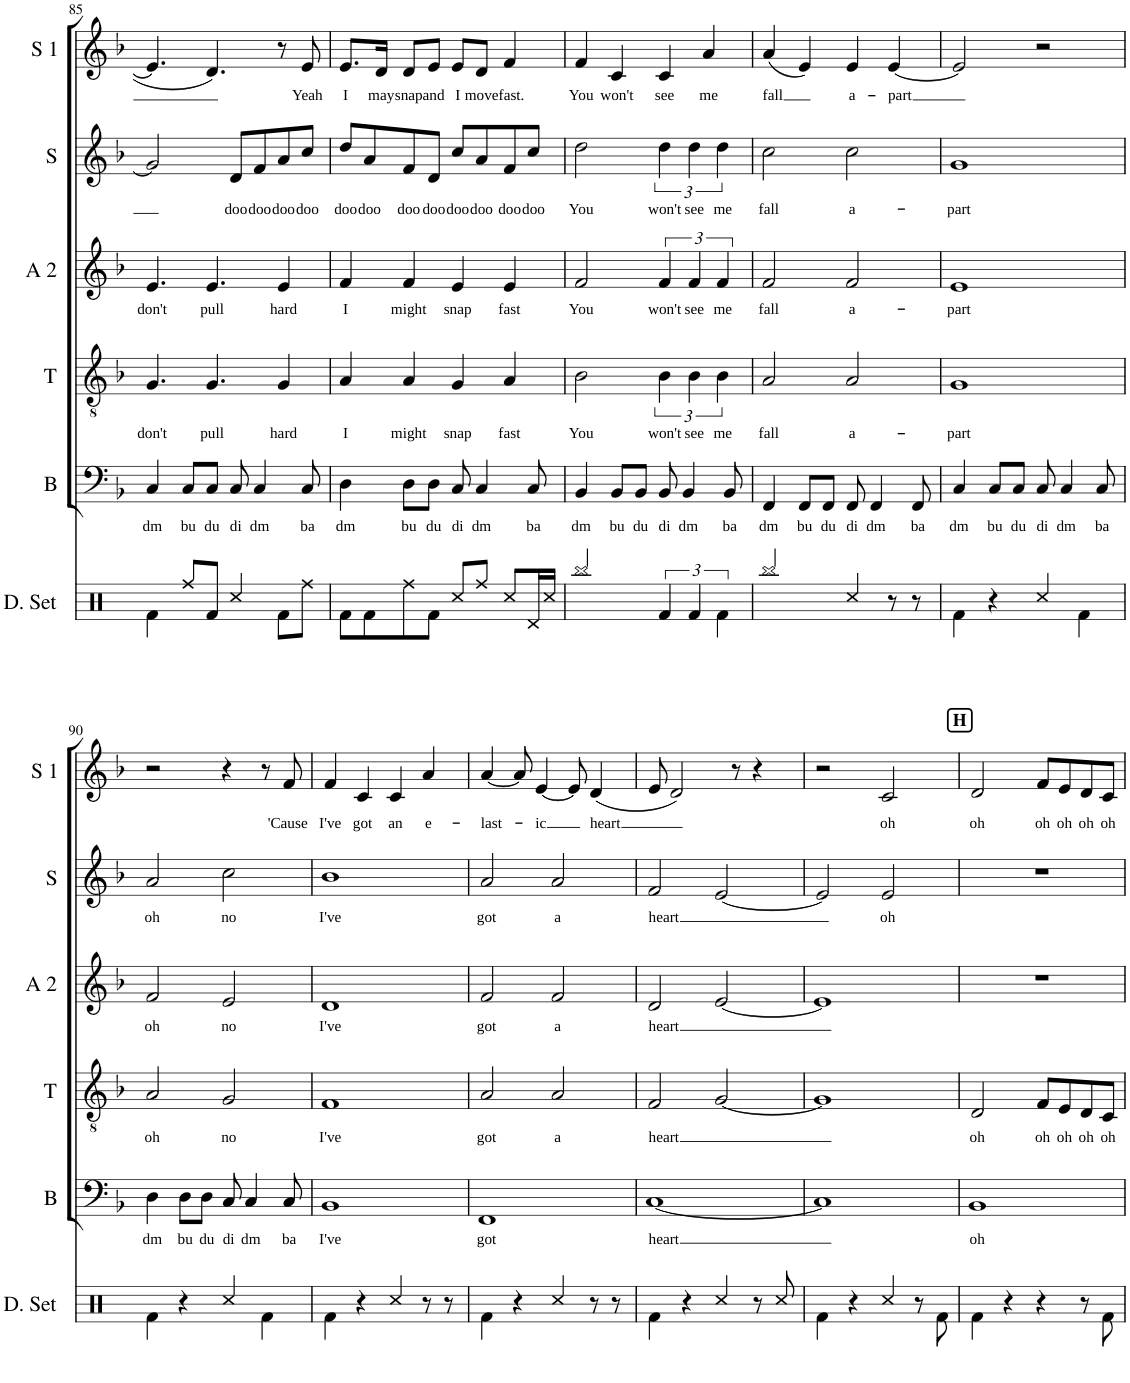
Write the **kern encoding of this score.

**kern	**kern	**text	**kern	**text	**kern	**text	**kern	**text	**kern	**text
*part6	*part5	*part5	*part4	*part4	*part3	*part3	*part2	*part2	*part1	*part1
*staff6	*staff5	*staff5	*staff4	*staff4	*staff3	*staff3	*staff2	*staff2	*staff1	*staff1
*I"Drumset	*I"Bass	*	*I"Tenor	*	*I"Alto 2	*	*I"Soprano	*	*I"Solo 1	*
*I'D. Set	*I'B	*	*I'T	*	*I'A 2	*	*I'S	*	*I'S 1	*
!!LO:PB:g=z
*clefX	*clefF4	*	*clefGv2	*	*clefG2	*	*clefG2	*	*clefG2	*
*k[]	*k[b-]	*	*k[b-]	*	*k[b-]	*	*k[b-]	*	*k[b-]	*
*	*F:	*	*F:	*	*F:	*	*F:	*	*F:	*
*M4/4	*M4/4	*	*M4/4	*	*M4/4	*	*M4/4	*	*M4/4	*
=85	=85	=85	=85	=85	=85	=85	=85	=85	=85	=85
!	!	!LO:LY:b	!	!LO:LY:b	!	!LO:LY:b	!	!	!	!
4Rf\	4C/	dm	4.G/	don't	4.e/	don't	2g/]	.	4.e/]	.
!	!	!LO:LY:b	!	!	!	!	!	!	!	!
8Rff/L	8C/L	bu	.	.	.	.	.	.	.	.
!	!	!LO:LY:b	!	!LO:LY:b	!	!LO:LY:b	!	!	!	!
8Rf/J	8C/J	du	4.G/	pull	4.e/	pull	.	.	4.d/	.
!	!	!LO:LY:b	!	!	!	!	!	!LO:LY:b	!	!
4Rcc/	8C/	di	.	.	.	.	8d/L	doo	.	.
!	!	!LO:LY:b	!	!	!	!	!	!LO:LY:b	!	!
.	4C/	dm	.	.	.	.	8f/	doo	.	.
!	!	!	!	!LO:LY:b	!	!LO:LY:b	!	!LO:LY:b	!	!
8Rf\L	.	.	4G/	hard	4e/	hard	8a/	doo	8r	.
!	!	!LO:LY:b	!	!	!	!	!	!LO:LY:b	!	!LO:LY:b
8Rff\J	8C/	ba	.	.	.	.	8cc/J	doo	8e/	Yeah
=86	=86	=86	=86	=86	=86	=86	=86	=86	=86	=86
!	!	!LO:LY:b	!	!LO:LY:b	!	!LO:LY:b	!	!LO:LY:b	!	!LO:LY:b
8Rf\L	4D\	dm	4A/	I	4f/	I	8dd/L	doo	8.e/L	I
!	!	!	!	!	!	!	!	!LO:LY:b	!	!
8Rf\	.	.	.	.	.	.	8a/	doo	.	.
!	!	!	!	!	!	!	!	!	!	!LO:LY:b
.	.	.	.	.	.	.	.	.	16d/Jk	may
!	!	!LO:LY:b	!	!LO:LY:b	!	!LO:LY:b	!	!LO:LY:b	!	!LO:LY:b
8Rff\	8D\L	bu	4A/	might	4f/	might	8f/	doo	8d/L	snap
!	!	!LO:LY:b	!	!	!	!	!	!LO:LY:b	!	!LO:LY:b
8Rf\J	8D\J	du	.	.	.	.	8d/J	doo	8e/J	and
!	!	!LO:LY:b	!	!LO:LY:b	!	!LO:LY:b	!	!LO:LY:b	!	!LO:LY:b
8Rcc/L	8C/	di	4G/	snap	4e/	snap	8cc/L	doo	8e/L	I
!	!	!LO:LY:b	!	!	!	!	!	!LO:LY:b	!	!LO:LY:b
8Rff/J	4C/	dm	.	.	.	.	8a/	doo	8d/J	move
!	!	!	!	!LO:LY:b	!	!LO:LY:b	!	!LO:LY:b	!	!LO:LY:b
8Rcc/L	.	.	4A/	fast	4e/	fast	8f/	doo	4f/	fast.
!	!	!LO:LY:b	!	!	!	!	!	!LO:LY:b	!	!
16Rd/L	8C/	ba	.	.	.	.	8cc/J	doo	.	.
16Rcc/JJ	.	.	.	.	.	.	.	.	.	.
=87	=87	=87	=87	=87	=87	=87	=87	=87	=87	=87
!	!	!LO:LY:b	!	!LO:LY:b	!	!LO:LY:b	!	!LO:LY:b	!	!LO:LY:b
2Rbb/	4BB-/	dm	2B-\	You	2f/	You	2dd\	You	4f/	You
!	!	!LO:LY:b	!	!	!	!	!	!	!	!LO:LY:b
.	8BB-/L	bu	.	.	.	.	.	.	4c/	won't
!	!	!LO:LY:b	!	!	!	!	!	!	!	!
.	8BB-/J	du	.	.	.	.	.	.	.	.
!	!	!LO:LY:b	!	!LO:LY:b	!	!LO:LY:b	!	!LO:LY:b	!	!LO:LY:b
6Rf/	8BB-/	di	6B-\	won't	6f/	won't	6dd\	won't	4c/	see
!	!	!LO:LY:b	!	!	!	!	!	!	!	!
.	4BB-/	dm	.	.	.	.	.	.	.	.
!	!	!	!	!LO:LY:b	!	!LO:LY:b	!	!LO:LY:b	!	!
6Rf/	.	.	6B-\	see	6f/	see	6dd\	see	.	.
!	!	!	!	!	!	!	!	!	!	!LO:LY:b
.	.	.	.	.	.	.	.	.	4a/	me
!	!	!	!	!LO:LY:b	!	!LO:LY:b	!	!LO:LY:b	!	!
6Rf\	.	.	6B-\	me	6f/	me	6dd\	me	.	.
!	!	!LO:LY:b	!	!	!	!	!	!	!	!
.	8BB-/	ba	.	.	.	.	.	.	.	.
=88	=88	=88	=88	=88	=88	=88	=88	=88	=88	=88
!	!	!LO:LY:b	!	!LO:LY:b	!	!LO:LY:b	!	!LO:LY:b	!	!LO:LY:b
2Rbb/	4FF/	dm	2A/	fall	2f/	fall	2cc\	fall	(<4a/	fall
!	!	!LO:LY:b	!	!	!	!	!	!	!	!
.	8FF/L	bu	.	.	.	.	.	.	4e/)	.
!	!	!LO:LY:b	!	!	!	!	!	!	!	!
.	8FF/J	du	.	.	.	.	.	.	.	.
!	!	!LO:LY:b	!	!LO:LY:b	!	!LO:LY:b	!	!LO:LY:b	!	!LO:LY:b
4Rcc/	8FF/	di	2A/	a-	2f/	a-	2cc\	a-	4e/	a-
!	!	!LO:LY:b	!	!	!	!	!	!	!	!
.	4FF/	dm	.	.	.	.	.	.	.	.
!	!	!	!	!	!	!	!	!	!	!LO:LY:b
8r	.	.	.	.	.	.	.	.	[4e/	-part
!	!	!LO:LY:b	!	!	!	!	!	!	!	!
8r	8FF/	ba	.	.	.	.	.	.	.	.
=89	=89	=89	=89	=89	=89	=89	=89	=89	=89	=89
!	!	!LO:LY:b	!	!LO:LY:b	!	!LO:LY:b	!	!LO:LY:b	!	!
4Rf\	4C/	dm	1G	-part	1e	-part	1g	-part	2e/]	.
!	!	!LO:LY:b	!	!	!	!	!	!	!	!
4r	8C/L	bu	.	.	.	.	.	.	.	.
!	!	!LO:LY:b	!	!	!	!	!	!	!	!
.	8C/J	du	.	.	.	.	.	.	.	.
!	!	!LO:LY:b	!	!	!	!	!	!	!	!
4Rcc/	8C/	di	.	.	.	.	.	.	2r	.
!	!	!LO:LY:b	!	!	!	!	!	!	!	!
.	4C/	dm	.	.	.	.	.	.	.	.
4Rf\	.	.	.	.	.	.	.	.	.	.
!	!	!LO:LY:b	!	!	!	!	!	!	!	!
.	8C/	ba	.	.	.	.	.	.	.	.
!!LO:LB:g=z
=90	=90	=90	=90	=90	=90	=90	=90	=90	=90	=90
!	!	!LO:LY:b	!	!LO:LY:b	!	!LO:LY:b	!	!LO:LY:b	!	!
4Rf\	4D\	dm	2A/	oh	2f/	oh	2a/	oh	2r	.
!	!	!LO:LY:b	!	!	!	!	!	!	!	!
4r	8D\L	bu	.	.	.	.	.	.	.	.
!	!	!LO:LY:b	!	!	!	!	!	!	!	!
.	8D\J	du	.	.	.	.	.	.	.	.
!	!	!LO:LY:b	!	!LO:LY:b	!	!LO:LY:b	!	!LO:LY:b	!	!
4Rcc/	8C/	di	2G/	no	2e/	no	2cc\	no	4r	.
!	!	!LO:LY:b	!	!	!	!	!	!	!	!
.	4C/	dm	.	.	.	.	.	.	.	.
4Rf\	.	.	.	.	.	.	.	.	8r	.
!	!	!LO:LY:b	!	!	!	!	!	!	!	!LO:LY:b
.	8C/	ba	.	.	.	.	.	.	8f/	'Cause
=91	=91	=91	=91	=91	=91	=91	=91	=91	=91	=91
!	!	!LO:LY:b	!	!LO:LY:b	!	!LO:LY:b	!	!LO:LY:b	!	!LO:LY:b
4Rf\	1BB-	I've	1F	I've	1d	I've	1b-	I've	4f/	I've
!	!	!	!	!	!	!	!	!	!	!LO:LY:b
4r	.	.	.	.	.	.	.	.	4c/	got
!	!	!	!	!	!	!	!	!	!	!LO:LY:b
4Rcc/	.	.	.	.	.	.	.	.	4c/	an
!	!	!	!	!	!	!	!	!	!	!LO:LY:b
8r	.	.	.	.	.	.	.	.	4a/	e-
8r	.	.	.	.	.	.	.	.	.	.
=92	=92	=92	=92	=92	=92	=92	=92	=92	=92	=92
!	!	!LO:LY:b	!	!LO:LY:b	!	!LO:LY:b	!	!LO:LY:b	!	!LO:LY:b
4Rf\	1FF	got	2A/	got	2f/	got	2a/	got	[4a/	-last-
4r	.	.	.	.	.	.	.	.	8a/]	.
!	!	!	!	!	!	!	!	!	!	!LO:LY:b
.	.	.	.	.	.	.	.	.	[4e/	-ic
!	!	!	!	!LO:LY:b	!	!LO:LY:b	!	!LO:LY:b	!	!
4Rcc/	.	.	2A/	a	2f/	a	2a/	a	.	.
.	.	.	.	.	.	.	.	.	8e/]	.
!	!	!	!	!	!	!	!	!	!	!LO:LY:b
8r	.	.	.	.	.	.	.	.	(<4d/	heart
8r	.	.	.	.	.	.	.	.	.	.
=93	=93	=93	=93	=93	=93	=93	=93	=93	=93	=93
!	!	!LO:LY:b	!	!LO:LY:b	!	!LO:LY:b	!	!LO:LY:b	!	!
4Rf\	[1C	heart	2F/	heart	2d/	heart	2f/	heart	8e/	.
.	.	.	.	.	.	.	.	.	2d/)	.
4r	.	.	.	.	.	.	.	.	.	.
4Rcc/	.	.	[2G/	.	[2e/	.	[2e/	.	.	.
.	.	.	.	.	.	.	.	.	8r	.
8r	.	.	.	.	.	.	.	.	4r	.
8Rcc/	.	.	.	.	.	.	.	.	.	.
=94	=94	=94	=94	=94	=94	=94	=94	=94	=94	=94
4Rf\	1C]	.	1G]	.	1e]	.	2e/]	.	2r	.
4r	.	.	.	.	.	.	.	.	.	.
!	!	!	!	!	!	!	!	!LO:LY:b	!	!LO:LY:b
4Rcc/	.	.	.	.	.	.	2e/	oh	2c/	oh
8r	.	.	.	.	.	.	.	.	.	.
8Rf\	.	.	.	.	.	.	.	.	.	.
!!LO:REH:place=s1:a:B:cj:t=H
=95	=95	=95	=95	=95	=95	=95	=95	=95	=95	=95
!	!	!LO:LY:b	!	!LO:LY:b	!	!	!	!	!	!LO:LY:b
4Rf\	1BB-	oh	2D/	oh	1r	.	1r	.	2d/	oh
4r	.	.	.	.	.	.	.	.	.	.
!	!	!	!	!LO:LY:b	!	!	!	!	!	!LO:LY:b
4r	.	.	8F/L	oh	.	.	.	.	8f/L	oh
!	!	!	!	!LO:LY:b	!	!	!	!	!	!LO:LY:b
.	.	.	8E/	oh	.	.	.	.	8e/	oh
!	!	!	!	!LO:LY:b	!	!	!	!	!	!LO:LY:b
8r	.	.	8D/	oh	.	.	.	.	8d/	oh
!	!	!	!	!LO:LY:b	!	!	!	!	!	!LO:LY:b
8Rf\	.	.	8C/J	oh	.	.	.	.	8c/J	oh
=	=	=	=	=	=	=	=	=	=	=
*-	*-	*-	*-	*-	*-	*-	*-	*-	*-	*-
